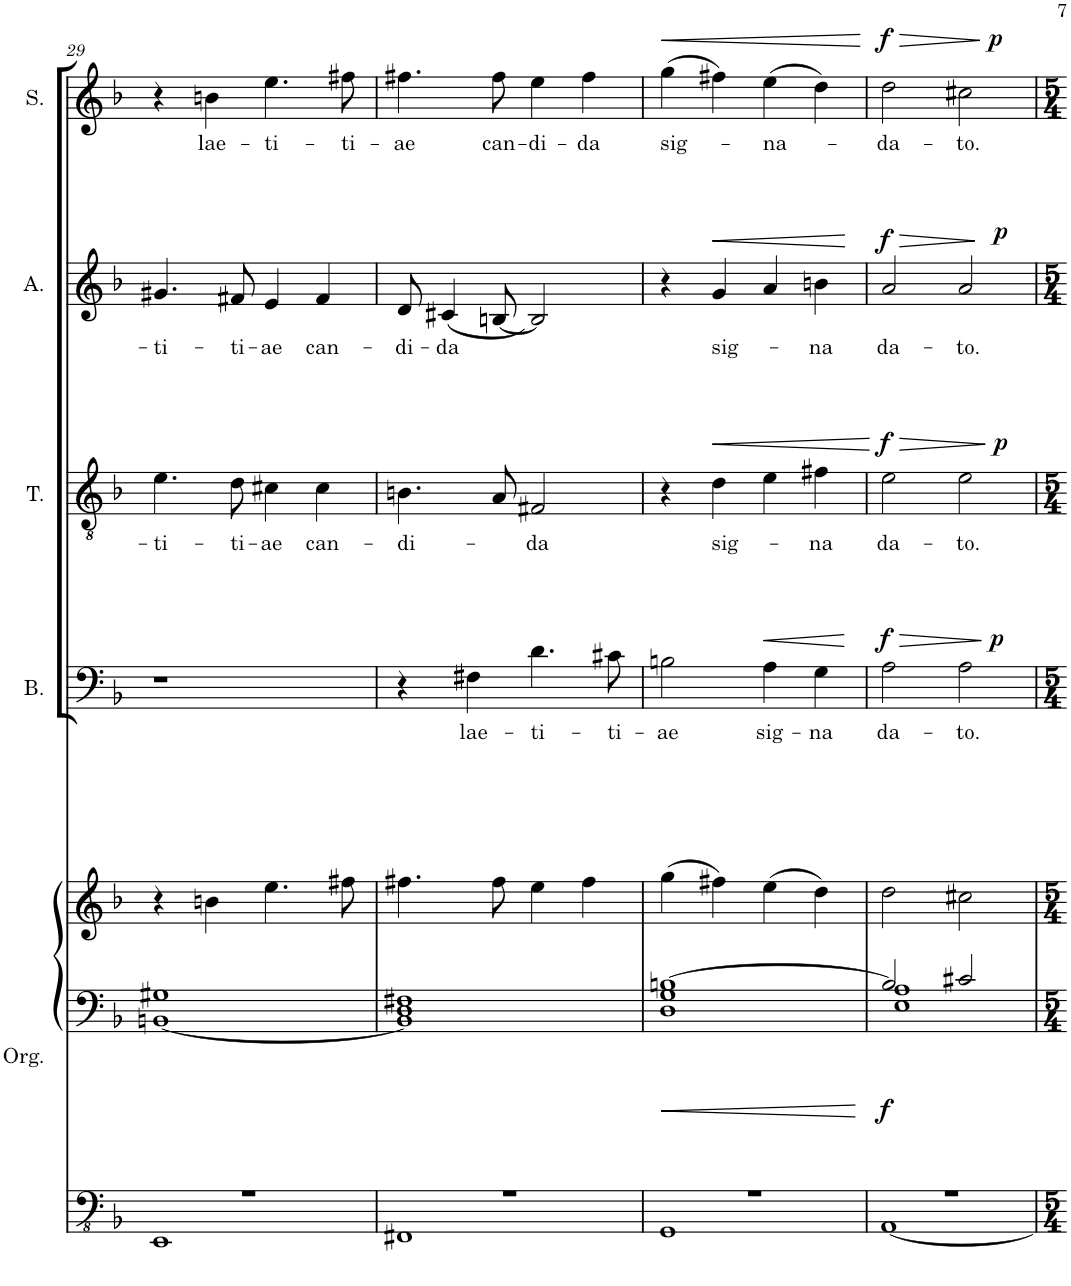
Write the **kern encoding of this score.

**kern	**kern	**kern	**dynam	**kern	**text	**dynam	**kern	**text	**dynam	**kern	**text	**dynam	**kern	**text	**dynam
*part5	*part5	*part5	*part5	*part4	*part4	*part4	*part3	*part3	*part3	*part2	*part2	*part2	*part1	*part1	*part1
*staff7	*staff6	*staff5	*staff5/6/7	*staff4	*staff4	*staff4	*staff3	*staff3	*staff3	*staff2	*staff2	*staff2	*staff1	*staff1	*staff1
*I"Orgue à tuyaux	*	*	*	*I"Basse	*	*	*I"Ténor	*	*	*I"Alto	*	*	*I"Soprano	*	*
*I'Org.	*	*	*	*I'B.	*	*	*I'T.	*	*	*I'A.	*	*	*I'S.	*	*
!!LO:PB:g=z
*clefFv4	*clefF4	*clefG2	*	*clefF4	*	*	*clefGv2	*	*	*clefG2	*	*	*clefG2	*	*
*k[b-]	*k[b-]	*k[b-]	*	*k[b-]	*	*	*k[b-]	*	*	*k[b-]	*	*	*k[b-]	*	*
*M4/4	*M4/4	*M4/4	*	*M4/4	*	*	*M4/4	*	*	*M4/4	*	*	*M4/4	*	*
=29	=29	=29	=29	=29	=29	=29	=29	=29	=29	=29	=29	=29	=29	=29	=29
*^	*^	*	*	*	*	*	*	*	*	*	*	*	*	*	*
!	!	!	!	!	!	!	!	!	!	!LO:LY:b	!	!	!LO:LY:b	!	!	!	!
1EEE	1r	1G#X	[1BBn	4r	.	1r	.	.	4.e\	-ti-	.	4.g#X/	-ti-	.	4r	.	.
!	!	!	!	!	!	!	!	!	!	!	!	!	!	!	!	!LO:LY:b	!
.	.	.	.	4bn\	.	.	.	.	.	.	.	.	.	.	4bn\	lae-	.
!	!	!	!	!	!	!	!	!	!	!LO:LY:b	!	!	!LO:LY:b	!	!	!	!
.	.	.	.	.	.	.	.	.	8d\	-ti-	.	8f#X/	-ti-	.	.	.	.
!	!	!	!	!	!	!	!	!	!	!LO:LY:b	!	!	!LO:LY:b	!	!	!LO:LY:b	!
.	.	.	.	4.ee\	.	.	.	.	4c#X\	-ae	.	4e/	-ae	.	4.ee\	-ti-	.
!	!	!	!	!	!	!	!	!	!	!LO:LY:b	!	!	!LO:LY:b	!	!	!	!
.	.	.	.	.	.	.	.	.	4c#\	can-	.	4f#/	can-	.	.	.	.
!	!	!	!	!	!	!	!	!	!	!	!	!	!	!	!	!LO:LY:b	!
.	.	.	.	8ff#X\	.	.	.	.	.	.	.	.	.	.	8ff#X\	-ti-	.
=30	=30	=30	=30	=30	=30	=30	=30	=30	=30	=30	=30	=30	=30	=30	=30	=30	=30
!	!	!	!	!	!	!	!	!	!	!LO:LY:b	!	!	!LO:LY:b	!	!	!LO:LY:b	!
1FFF#X	1r	1F#X	1BB] 1D	4.ff#X\	.	4r	.	.	4.Bn\	-di-	.	8d/	-di-	.	4.ff#X\	-ae	.
!	!	!	!	!	!	!	!	!	!	!	!	!	!LO:LY:b	!	!	!	!
.	.	.	.	.	.	.	.	.	.	.	.	(4c#X/	-da	.	.	.	.
!	!	!	!	!	!	!	!LO:LY:b	!	!	!	!	!	!	!	!	!	!
.	.	.	.	.	.	4F#X\	lae-	.	.	.	.	.	.	.	.	.	.
!	!	!	!	!	!	!	!	!	!	!	!	!	!	!	!	!LO:LY:b	!
.	.	.	.	8ff#\	.	.	.	.	8A/	.	.	[8Bn/)	.	.	8ff#\	can-	.
!	!	!	!	!	!	!	!LO:LY:b	!	!	!LO:LY:b	!	!	!	!	!	!LO:LY:b	!
.	.	.	.	4ee\	.	4.d\	-ti-	.	2F#X/	-da	.	2B/]	.	.	4ee\	-di-	.
!	!	!	!	!	!	!	!	!	!	!	!	!	!	!	!	!LO:LY:b	!
.	.	.	.	4ff#\	.	.	.	.	.	.	.	.	.	.	4ff#\	-da	.
!	!	!	!	!	!	!	!LO:LY:b	!	!	!	!	!	!	!	!	!	!
.	.	.	.	.	.	8c#X\	-ti-	.	.	.	.	.	.	.	.	.	.
=31	=31	=31	=31	=31	=31	=31	=31	=31	=31	=31	=31	=31	=31	=31	=31	=31	=31
!	!	!	!	!	!	!	!LO:LY:b	!	!	!	!	!	!	!	!	!LO:LY:b	!LO:HP:b
1GGG	1r	[1Bn	1D 1G	(4gg\	.	2Bn\	-ae	.	4r	.	.	4r	.	.	(4gg\	sig-	<
!	!	!	!	!	!	!	!	!	!	!LO:LY:b	!LO:HP:b	!	!LO:LY:b	!LO:HP:b	!	!	!
.	.	.	.	4ff#X\)	.	.	.	.	4d\	sig-	<	4g/	sig-	<	4ff#X\)	.	.
!	!	!	!	!	!	!	!LO:LY:b	!LO:HP:b	!	!	!	!	!	!	!	!LO:LY:b	!
.	.	.	.	(4ee\	.	4A\	sig-	<	4e\	.	.	4a/	.	.	(4ee\	-na-	.
!	!	!	!	!	!	!	!LO:LY:b	!	!	!LO:LY:b	!	!	!LO:LY:b	!	!	!	!
.	.	.	.	4dd\)	.	4G\	-na	.	4f#X\	-na	.	4bn\	-na	.	4dd\)	.	.
*v	*v	*	*	*	*	*	*	*	*	*	*	*	*	*	*	*	*
*	*v	*v	*	*	*	*	*	*	*	*	*	*	*	*	*	*
.	.	.	.	.	.	[	.	.	[	.	.	[	.	.	[
=32	=32	=32	=32	=32	=32	=32	=32	=32	=32	=32	=32	=32	=32	=32	=32
*^	*^	*	*	*	*	*	*	*	*	*	*	*	*	*	*
!	!	!	!	!	!LO:DY:b=2	!	!LO:LY:b	!LO:HP:b	!	!LO:LY:b	!LO:HP:b	!	!LO:LY:b	!LO:HP:b	!	!LO:LY:b	!LO:HP:b
!	!	!	!	!	!	!	!	!LO:DY:n=1:a	!	!	!LO:DY:n=1:a	!	!	!LO:DY:n=1:a	!	!	!LO:DY:n=1:a
[1AAA	1r	2B/]	1E 1A	2dd\	f	2A\	da-	> f	2e\	da-	> f	2a/	da-	> f	2dd\	-da-	> f
!	!	!	!	!	!	!	!LO:LY:b	!LO:DY:n=2:a	!	!LO:LY:b	!LO:DY:n=2:a	!	!LO:LY:b	!LO:DY:n=2:a	!	!LO:LY:b	!LO:DY:n=2:a
.	.	2c#X/	.	2cc#X\	.	2A\	-to.	] p	2e\	-to.	] p	2a/	-to.	p	2cc#X\	-to.	] p
*v	*v	*	*	*	*	*	*	*	*	*	*	*	*	*	*	*	*
*	*v	*v	*	*	*	*	*	*	*	*	*	*	*	*	*	*
.	.	.	.	.	.	.	.	.	.	.	.	]	.	.	.
=	=	=	=	=	=	=	=	=	=	=	=	=	=	=	=
*-	*-	*-	*-	*-	*-	*-	*-	*-	*-	*-	*-	*-	*-	*-	*-
